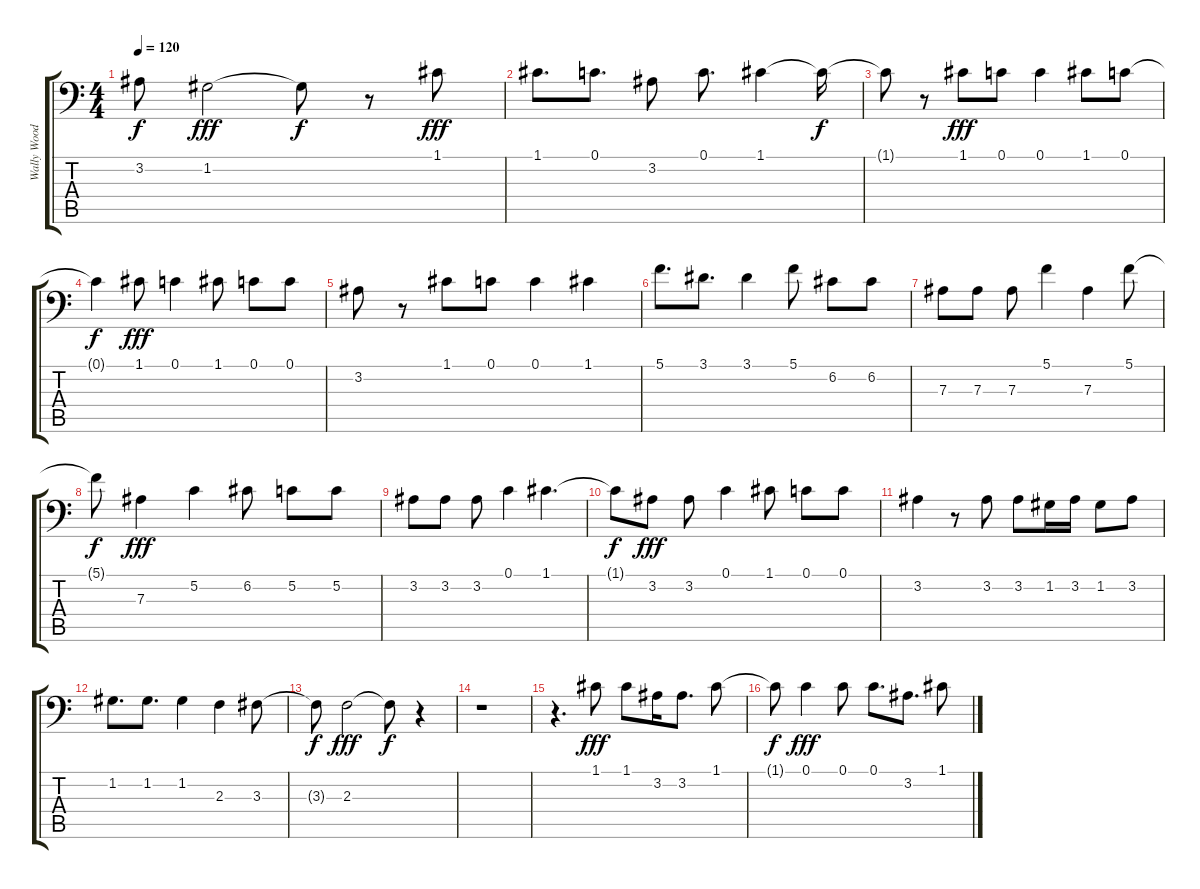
\track ("Wally Wood - Vocals" "Wally Wood") {instrument oboe}
\staff {score tabs}
\tuning (C4 G3 Eb3 Bb2 F2 Bb1) {hide}
\ts (4 4)
\tempo 120
\clef f4
\ks c
3.2{t}.8{dy f} 1.2.2{dy fff} 1.2{t}.8{dy f} r.8 1.1.8{dy fff} |
1.1.8{d} 0.1.8{d} 3.2.8 0.1.8{d} 1.1.4 1.1{t}.16{dy f} |
1.1{t}.8 r.8 1.1.8{dy fff} 0.1.8 0.1.4 1.1.8 0.1.8 |
0.1{t}.4{dy f} 1.1.8{dy fff} 0.1.4 1.1.8 0.1.8 0.1.8 |
3.2.8 r.8 1.1.8 0.1.8 0.1.4 1.1.4 |
5.1.8{d} 3.1.8{d} 3.1.4 5.1.8 6.2.8 6.2.8 |
7.3.8 7.3.8 7.3.8 5.1.4 7.3.4 5.1.8 |
5.1{t}.8{dy f} 7.3.4{dy fff} 5.2.4 6.2.8 5.2.8 5.2.8 |
3.2.8 3.2.8 3.2.8 0.1.4 1.1.4{d} |
1.1{t}.8{dy f} 3.2.8{dy fff} 3.2.8 0.1.4 1.1.8 0.1.8 0.1.8 |
3.2.4 r.8 3.2.8 3.2.8 1.2.16 3.2.16 1.2.8 3.2.8 |
1.2.8{d} 1.2.8{d} 1.2.4 2.3.4 3.3.8 |
3.3{t}.8{dy f} 2.3.2{dy fff} 2.3{t}.8{dy f} r.4 |
r.1 |
r.4{d} 1.1.8{dy fff} 1.1.8 3.2.16 3.2.8{d} 1.1.8 |
1.1{t}.8{dy f} 0.1.4{dy fff} 0.1.8 0.1.8{d} 3.2.8{d} 1.1.8
